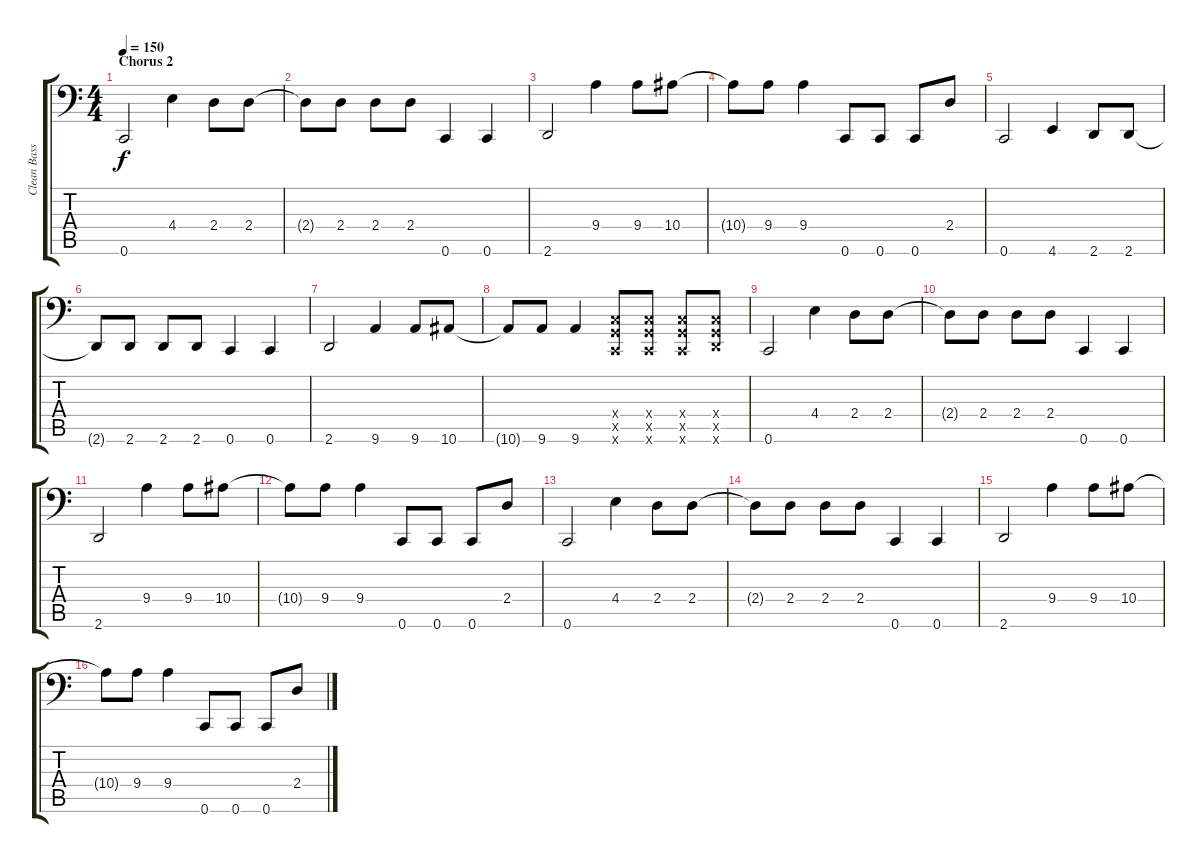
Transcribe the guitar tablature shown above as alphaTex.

\track ("Clean Bass" "Clean Bass") {instrument electricbasspick}
\staff {score tabs}
\tuning (D3 A2 F2 C2 G1 C1) {hide}
\ts (4 4)
\section ("" "Chorus 2")
\tempo 150
\clef f4
\ks c
0.6.2{dy f} 4.4.4 2.4.8 2.4.8 |
2.4{t}.8 2.4.8 2.4.8 2.4.8 0.6.4 0.6.4 |
2.6.2 9.4.4 9.4.8 10.4.8 |
10.4{t}.8 9.4.8 9.4.4 0.6.8 0.6.8 0.6.8 2.4.8 |
0.6.2 4.6.4 2.6.8 2.6.8 |
2.6{t}.8 2.6.8 2.6.8 2.6.8 0.6.4 0.6.4 |
2.6.2 9.6.4 9.6.8 10.6.8 |
10.6{t}.8 9.6.8 9.6.4 (0.4{x} 0.5{x} 0.6{x}).8 (0.4{x} 0.5{x} 0.6{x}).8 (0.4{x} 0.5{x} 0.6{x}).8 (0.4{x} 0.5{x} 2.6{x}).8 |
0.6.2 4.4.4 2.4.8 2.4.8 |
2.4{t}.8 2.4.8 2.4.8 2.4.8 0.6.4 0.6.4 |
2.6.2 9.4.4 9.4.8 10.4.8 |
10.4{t}.8 9.4.8 9.4.4 0.6.8 0.6.8 0.6.8 2.4.8 |
0.6.2 4.4.4 2.4.8 2.4.8 |
2.4{t}.8 2.4.8 2.4.8 2.4.8 0.6.4 0.6.4 |
2.6.2 9.4.4 9.4.8 10.4.8 |
10.4{t}.8 9.4.8 9.4.4 0.6.8 0.6.8 0.6.8 2.4.8
